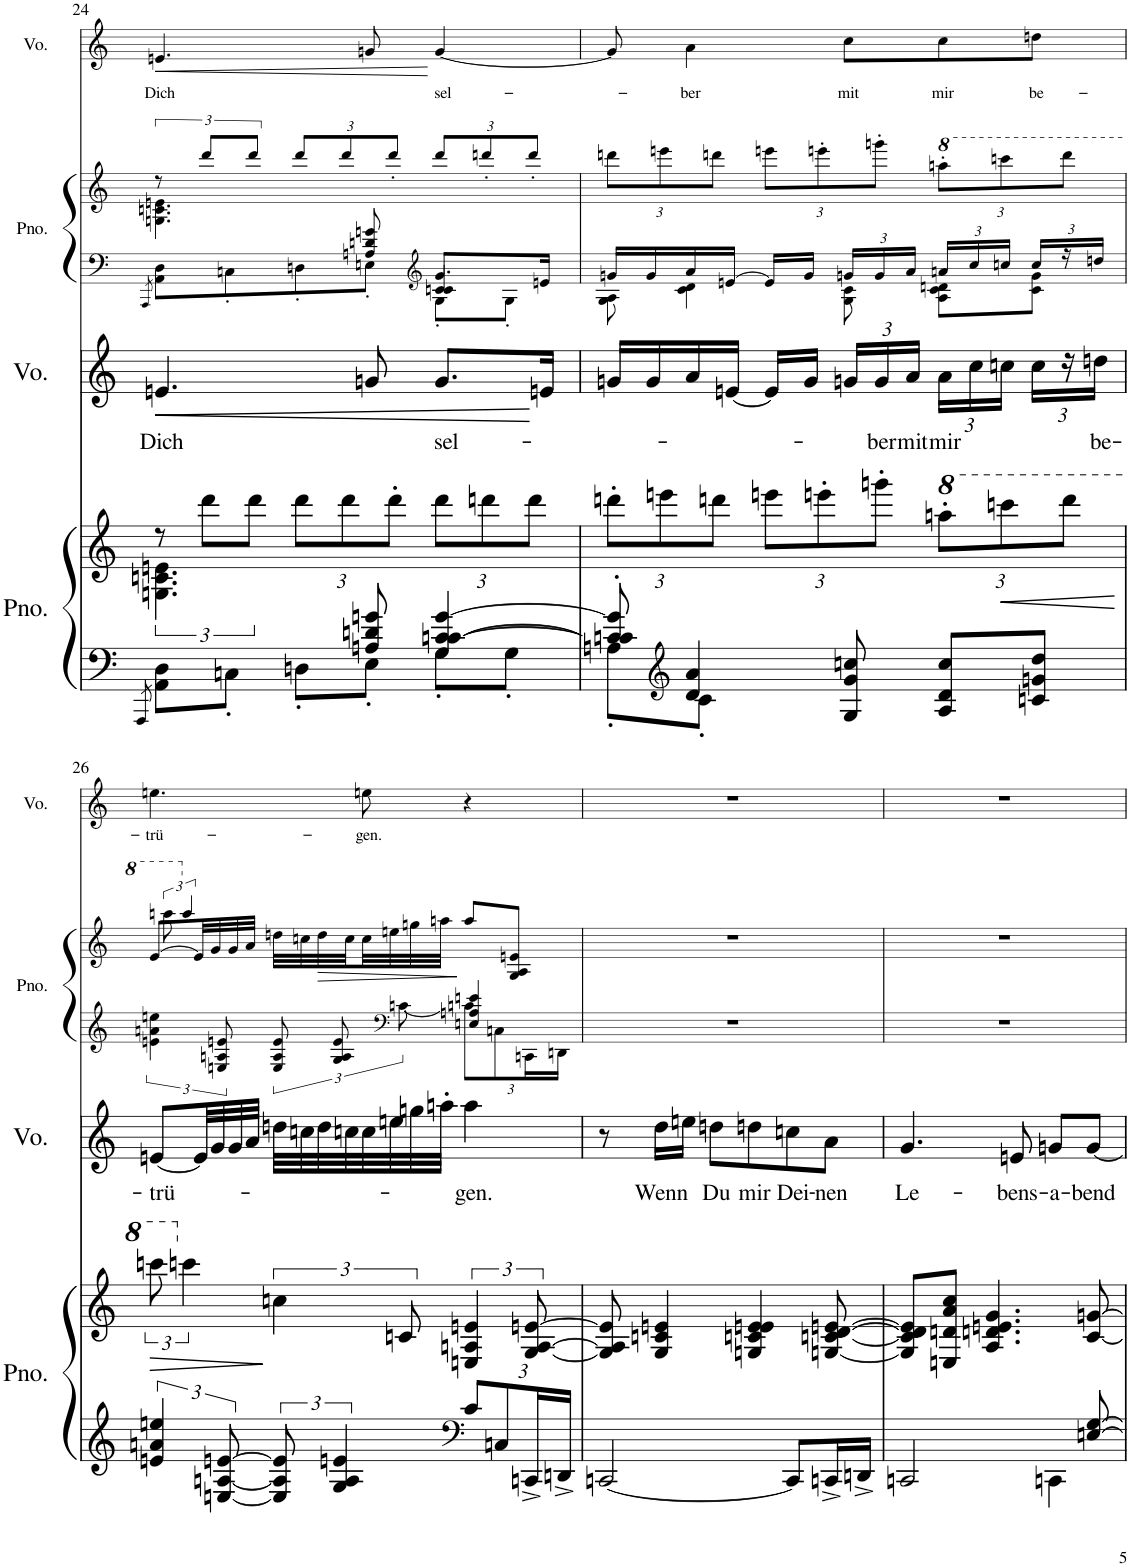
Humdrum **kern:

**kern	**kern	**dynam	**kern	**text	**dynam	**kern	**kern	**dynam	**kern	**text	**dynam
*part4	*part4	*part4	*part3	*part3	*part3	*part2	*part2	*part2	*part1	*part1	*part1
*staff6	*staff5	*staff5/6	*staff4	*staff4	*staff4	*staff3	*staff2	*staff2/3	*staff1	*staff1	*staff1
*I"Piano	*	*	*I"Voz	*	*	*I"Piano	*	*	*I"Voz	*	*
*I'Pno.	*	*	*I'Vo.	*	*	*I'Pno.	*	*	*I'Vo.	*	*
!!LO:PB:g=z
*clefF4	*clefG2	*	*clefG2	*	*	*clefF4	*clefG2	*	*clefG2	*	*
*k[]	*k[]	*	*k[]	*	*	*k[]	*k[]	*	*k[]	*	*
*M3/4	*M3/4	*	*M3/4	*	*	*M3/4	*M3/4	*	*M3/4	*	*
=24	=24	=24	=24	=24	=24	=24	=24	=24	=24	=24	=24
*^	*	*	*	*	*	*^	*	*	*	*	*
.	8qAAA/	.	.	.	.	.	.	8qAAA/	.	.	.	.	.
*	*	*^	*	*	*	*	*	*	*	*	*	*	*
!	!	!	!	!	!	!LO:LY:b	!LO:HP:b	!	!	!	!	!	!LO:LY:b	!LO:HP:b
*	*	*	*	*	*	*	*	*	*^	*^	*	*	*	*
8ryy	8AA\ 8D\L	12r	4.Gn\ 4.cn\ 4.en\	.	4.en/	Dich	<	4.ryy	8AA\ 8D\L	2ryy	12r	4.Gn\ 4.cn\ 4.en\	.	4.en/	Dich	<
.	.	12ddd\L	.	.	.	.	.	.	.	.	12ddd/L	.	.	.	.	.
4ryy	8Cn'\J	.	.	.	.	.	.	.	8Cn'\	.	.	.	.	.	.	.
.	.	12ddd\J	.	.	.	.	.	.	.	.	12ddd/J	.	.	.	.	.
*	*	*Xbrackettup	*	*	*	*	*	*	*	*	*Xbrackettup	*	*	*	*	*
.	8Dn'\L	12ddd\L	.	.	.	.	.	.	8Dn'\	.	12ddd/L	.	.	.	.	.
.	.	12ddd\	.	.	.	.	.	.	.	.	12ddd/	.	.	.	.	.
8An/ 8dn/ 8gn/	8E'\J	.	4.ryy	.	8gn/	.	.	8An/ 8dn/ 8gn/	8En'\J	.	.	4.ryy	.	8gn/	.	.
.	.	12ddd'\J	.	.	.	.	.	.	.	.	12ddd'/J	.	.	.	.	.
*	*	*	*	*	*	*	*	*clefG2	*	*	*	*	*	*	*	*
!	!	!	!	!	!	!LO:LY:b	!	!	!	!	!	!	!	!	!LO:LY:b	!
4G/ [4cn/ [4c/ [4g/	8G'\L	12ddd\L	.	.	8.g/L	sel-	.	8.g/L	8G'\L	4cn/ 4c/	12ddd/L	.	.	[4g/	sel-	[
.	.	12dddn\	.	.	.	.	.	.	.	.	12dddn'/	.	.	.	.	.
.	8G'\J	.	.	.	.	.	.	.	8G'\J	.	.	.	.	.	.	.
.	.	12ddd\J	.	.	.	.	.	.	.	.	12ddd'/J	.	.	.	.	.
.	.	.	.	.	16en/Jk	.	[	16en/Jk	.	.	.	.	.	.	.	.
*	*	*	*	*	*	*	*	*	*v	*v	*	*	*	*	*	*
*	*	*v	*v	*	*	*	*	*	*	*v	*v	*	*	*	*
=25	=25	=25	=25	=25	=25	=25	=25	=25	=25	=25	=25	=25	=25
8cn/]' 8c/]' 8g/]'	8An'\L	12dddn'\L	.	16gn/LL	.	.	16gn/LL	8G\ 8A\	12dddn\L	.	8g/]	.	.
.	.	.	.	16g/	.	.	16g/	.	.	.	.	.	.
.	.	12eeen\	.	.	.	.	.	.	12eeen\	.	.	.	.
*clefG2	*	*	*	*	*	*	*	*	*	*	*	*	*
!	!	!	!	!	!	!	!	!	!	!	!	!LO:LY:b	!
4d/ 4a/	8c'\J	.	.	16a/	.	.	16a/	4c\ 4d\	.	.	4a\	-ber	.
.	.	12dddn\J	.	.	.	.	.	.	12dddn\J	.	.	.	.
.	.	.	.	[16en/JJ	.	.	[16en/JJ	.	.	.	.	.	.
.	2ryy	12eeen\L	.	16e/LL]	.	.	16e/LL]	.	12eeen\L	.	.	.	.
.	.	.	.	16g/JJ	.	.	16g/JJ	.	.	.	.	.	.
.	.	12eeen'\	.	.	.	.	.	.	12eeen'\	.	.	.	.
*	*	*	*	*Xbrackettup	*	*	*Xbrackettup	*	*	*	*	*	*
!	!	!	!	!	!	!	!	!	!	!	!	!LO:LY:b	!
8G/ 8g/ 8ccn/	.	.	.	24gn/LL	.	.	24gn/LL	8G\ 8c\	.	.	8cc\L	mit	.
!	!	!	!	!	!LO:LY:b	!	!	!	!	!	!	!	!
.	.	12gggn'\J	.	24g/	-ber	.	24g/	.	12gggn'\J	.	.	.	.
!	!	!	!	!	!LO:LY:b	!	!	!	!	!	!	!	!
.	.	.	.	24a/JJ	mit	.	24a/JJ	.	.	.	.	.	.
*	*	*8va	*	*	*	*	*	*	*	*	*	*	*
!	!	!	!	!	!LO:LY:b	!	!	!	!	!	!	!	!
*	*	*	*	*	*	*	*	*	*8va	*	*	*	*
!	!	!	!	!	!	!	!	!	!	!	!	!LO:LY:b	!
8A/ 8d/ 8cc/L	.	12aaan'\L	.	24a\LL	mir	.	24an/LL	8A\ 8c\ 8dn\L	12aaan'\L	.	8cc\	mir	.
.	.	.	.	24cc\	.	.	24cc/	.	.	.	.	.	.
!	!	!	!LO:HP:b	!	!	!	!	!	!	!	!	!	!
.	.	12ccccn\	<	24ccn\JJ	.	.	24ccn/JJ	.	12ccccn\	.	.	.	.
!	!	!	!	!	!	!	!	!	!	!	!	!LO:LY:b	!
8cn/ 8gn/ 8dd/J	.	.	.	24cc\LL	.	.	24cc/LL	8c\ 8g\J	.	.	8ddn\J	be-	.
.	.	12dddd\J	.	24r	.	.	24r	.	12dddd\J	.	.	.	.
!	!	!	!	!	!LO:LY:b	!	!	!	!	!	!	!	!
.	.	.	.	24ddn\JJ	be-	.	24ddn/JJ	.	.	.	.	.	.
*v	*v	*	*	*	*	*	*	*	*	*	*	*	*
!!LO:LB:g=z
=26	=26	=26	=26	=26	=26	=26	=26	=26	=26	=26	=26	=26
*	*brackettup	*	*	*	*	*	*	*	*	*	*	*
!	!	!	!	!LO:LY:b	!	!	!	!	!	!	!	!
*	*	*	*	*	*	*	*	*^	*	*	*	*
*	*	*	*	*	*	*brackettup	*	*	*brackettup	*	*	*	*
!	!	!	!	!	!	!	!	!	!	!	!	!LO:LY:b	!
6en/ 6an/ 6een/	12ccccn\	.	[8en/L	-trü-	.	6en\ 6an\ 6een\	2ryy	[8ee/L	12ccccn\	.	4.een\	-trü-	.
*	*X8va	*	*	*	*	*	*	*	*	*	*	*	*
*	*	*	*	*	*	*	*	*X8va	*	*	*	*	*
.	6cccn\	.	.	.	.	.	.	.	6ccc/	.	.	.	.
.	.	.	32e/LL]	.	.	.	.	32e/LL]	.	.	.	.	.
.	.	.	32g/	.	.	.	.	32g/	.	.	.	.	.
[12En/ [12An/ [12en/	.	.	.	.	.	12En/ 12An/ 12en/	.	.	.	.	.	.	.
.	.	.	32g/	.	.	.	.	32g/	.	.	.	.	.
.	.	.	32a/JJJ	.	.	.	.	32a/JJJ	.	.	.	.	.
12E/] 12A/] 12e/]	6ccn\	[	32ddn\LLL	.	.	12E/ 12A/ 12e/	.	32ddn\LLL	2ryy	.	.	.	.
.	.	.	32ccn\	.	.	.	.	32ccn\	.	.	.	.	.
!	!	!	!	!	!	!	!	!	!	!LO:HP:b	!	!	!
.	.	.	32dd\	.	.	.	.	32dd\	.	>	.	.	.
6G/ 6A/ 6en/	.	.	.	.	.	12G/ 12A/ 12e/	.	.	.	.	.	.	.
.	.	.	32ccn\	.	.	.	.	32cc\	.	.	.	.	.
!	!	!	!	!	!	!	!	!	!	!	!	!LO:LY:b	!
.	.	.	32cc\	.	.	.	.	32cc\	.	.	8een\	-gen.	.
.	.	.	32een\	.	.	.	.	32een\	.	.	.	.	.
*	*	*	*	*	*	*clefF4	*	*	*	*	*	*	*
.	12cn/	.	.	.	.	[12cn\	.	.	.	.	.	.	.
.	.	.	32ggn\	.	.	.	.	32ggn\	.	.	.	.	.
.	.	.	32aan'\JJJ	.	.	.	.	32aan\JJJ	.	.	.	.	.
*clefF4	*	*	*	*	*	*	*	*	*	*	*	*	*
*Xbrackettup	*	*	*	*	*	*	*	*	*	*	*	*	*
!	!	!	!	!LO:LY:b	!	!	!	!	!	!	!	!	!
*	*	*	*	*	*	*Xbrackettup	*	*	*	*	*	*	*
12c/L	6En/ 6An/ 6en/	.	4aa\	-gen.	.	12cn\L]	4En/ 4An/ 4en/	8aa/L	.	]	4r	.	.
12Cn/	.	.	.	.	.	12Cn\	.	.	.	.	.	.	.
.	.	.	.	.	.	.	.	8G/ 8A/ 8en/J	.	.	.	.	.
24CCn^/L	[12G/ [12A/ [12en/	.	.	.	.	24CCn\L	.	.	.	.	.	.	.
24DDn^/JJ	.	.	.	.	.	24DDn\JJ	.	.	.	.	.	.	.
*	*	*	*	*	*	*v	*v	*	*	*	*	*	*
*	*	*	*	*	*	*	*v	*v	*	*	*	*
=27	=27	=27	=27	=27	=27	=27	=27	=27	=27	=27	=27
[2CCn/	8G/] 8A/] 8e/]	.	8r	.	.	2.r	2.r	.	2.r	.	.
!	!	!	!	!LO:LY:b	!	!	!	!	!	!	!
.	4G/ 4cn/ 4en/	.	16dd\LL	Wenn	.	.	.	.	.	.	.
.	.	.	16een\JJ	.	.	.	.	.	.	.	.
!	!	!	!	!LO:LY:b	!	!	!	!	!	!	!
.	.	.	8ddn\L	Du	.	.	.	.	.	.	.
!	!	!	!	!LO:LY:b	!	!	!	!	!	!	!
.	4Gn/ 4cn/ 4en/ 4en/	.	8ddn\	mir	.	.	.	.	.	.	.
!	!	!	!	!LO:LY:b	!	!	!	!	!	!	!
8CC/L]	.	.	8ccn\	Dei-	.	.	.	.	.	.	.
!	!	!	!	!LO:LY:b	!	!	!	!	!	!	!
16CCn^/L	[8Gn/ [8cn/ [8d/ [8en/	.	8a\J	-nen	.	.	.	.	.	.	.
16DDn^/JJ	.	.	.	.	.	.	.	.	.	.	.
=28	=28	=28	=28	=28	=28	=28	=28	=28	=28	=28	=28
*^	*	*	*	*	*	*	*	*	*	*	*
!	!	!	!	!	!LO:LY:b	!	!	!	!	!	!	!
2CCn/	2ryy	8G/] 8c/] 8d/] 8e/]L	.	4.g/	Le-	.	2.r	2.r	.	2.r	.	.
.	.	8En/ 8dn/ 8a/ 8cc/J	.	.	.	.	.	.	.	.	.	.
.	.	4.A/ 4.dn/ 4.en/ 4.g/	.	.	.	.	.	.	.	.	.	.
!	!	!	!	!	!LO:LY:b	!	!	!	!	!	!	!
.	.	.	.	8en/	-bens-	.	.	.	.	.	.	.
!	!	!	!	!	!LO:LY:b	!	!	!	!	!	!	!
8ryy	4CCn\	.	.	8gn/L	-a-	.	.	.	.	.	.	.
!	!	!	!	!	!LO:LY:b	!	!	!	!	!	!	!
[8En/ [8G/	.	[8c/ [8gn/	.	[8g/J	-bend	.	.	.	.	.	.	.
*v	*v	*	*	*	*	*	*	*	*	*	*	*
=	=	=	=	=	=	=	=	=	=	=	=
*-	*-	*-	*-	*-	*-	*-	*-	*-	*-	*-	*-
